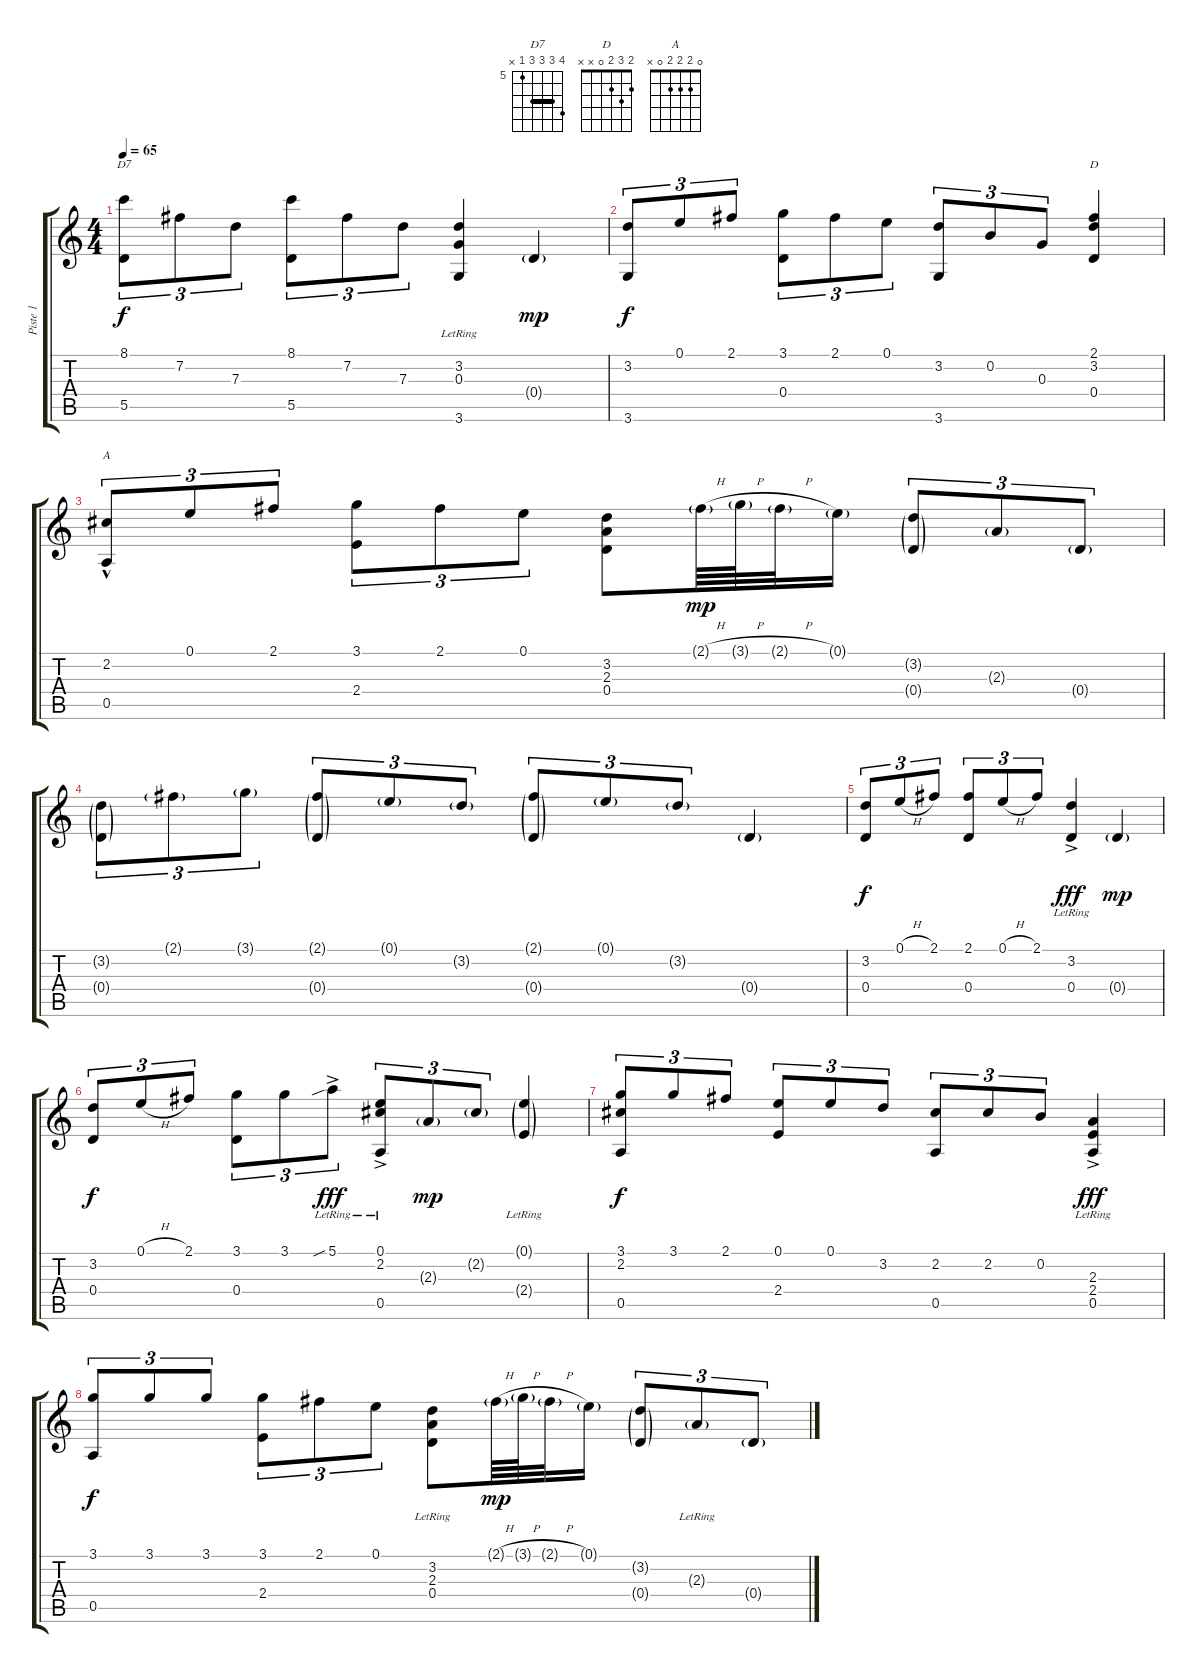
\track ("Piste 1" "Piste 1") {instrument acousticguitarsteel}
\staff {score tabs}
\tuning (E4 B3 G3 D3 A2 E2) {hide}
\chord ("D7" 8 7 7 7 5 x) {firstfret 5 barre 7}
\chord ("D" 2 3 2 0 x x)
\chord ("A" 0 2 2 2 0 x)
\ts (4 4)
\tempo 65
\clef g2
\ks c
(8.1 5.5).8{tu (3 2) ch "D7" dy f} 7.2.8{tu (3 2)} 7.3.8{tu (3 2)} (8.1 5.5).8{tu (3 2)} 7.2.8{tu (3 2)} 7.3.8{tu (3 2)} (3.2{lr} 0.3 3.6).4 0.4{g}.4{dy mp} |
(3.2 3.6).8{tu (3 2) dy f} 0.1.8{tu (3 2)} 2.1.8{tu (3 2)} (3.1 0.4).8{tu (3 2)} 2.1.8{tu (3 2)} 0.1.8{tu (3 2)} (3.2 3.6).8{tu (3 2)} 0.2.8{tu (3 2)} 0.3.8{tu (3 2)} (2.1 3.2 0.4).4{ch "D"} |
(2.2{hac} 0.5).8{tu (3 2) ch "A"} 0.1.8{tu (3 2)} 2.1.8{tu (3 2)} (3.1 2.4).8{tu (3 2)} 2.1.8{tu (3 2)} 0.1.8{tu (3 2)} (3.2 2.3 0.4).8 2.1{h g}.64{dy mp} 3.1{h g}.64 2.1{h g}.32 0.1{g}.16 (3.2{g} 0.4{g}).8{tu (3 2)} 2.3{g}.8{tu (3 2)} 0.4{g}.8{tu (3 2)} |
(3.2{g} 0.4{g}).8{tu (3 2)} 2.1{g}.8{tu (3 2)} 3.1{g}.8{tu (3 2)} (2.1{g} 0.4{g}).8{tu (3 2)} 0.1{g}.8{tu (3 2)} 3.2{g}.8{tu (3 2)} (2.1{g} 0.4{g}).8{tu (3 2)} 0.1{g}.8{tu (3 2)} 3.2{g}.8{tu (3 2)} 0.4{g}.4 |
(3.2 0.4).8{tu (3 2) dy f} 0.1{h}.8{tu (3 2)} 2.1.8{tu (3 2)} (2.1 0.4).8{tu (3 2)} 0.1{h}.8{tu (3 2)} 2.1.8{tu (3 2)} (3.2{ac lr} 0.4).4{dy fff} 0.4{g}.4{dy mp} |
(3.2 0.4).8{tu (3 2) dy f} 0.1{h}.8{tu (3 2)} 2.1.8{tu (3 2)} (3.1 0.4).8{tu (3 2)} 3.1.8{tu (3 2)} 5.1{sib ac lr}.8{tu (3 2) dy fff} (0.1{lr} 2.2{lr} 0.5{ac}).8{tu (3 2)} 2.3{g}.8{tu (3 2) dy mp} 2.2{g}.8{tu (3 2)} (0.1{g lr} 2.4{g}).4 |
(3.1 2.2 0.5).8{tu (3 2) dy f} 3.1.8{tu (3 2)} 2.1.8{tu (3 2)} (0.1 2.4).8{tu (3 2)} 0.1.8{tu (3 2)} 3.2.8{tu (3 2)} (2.2 0.5).8{tu (3 2)} 2.2.8{tu (3 2)} 0.2.8{tu (3 2)} (2.3{ac lr} 2.4 0.5).4{dy fff} |
(3.1 0.5).8{tu (3 2) dy f} 3.1.8{tu (3 2)} 3.1.8{tu (3 2)} (3.1 2.4).8{tu (3 2)} 2.1.8{tu (3 2)} 0.1.8{tu (3 2)} (3.2{lr} 2.3{lr} 0.4{lr}).8 2.1{h g}.64{dy mp} 3.1{h g}.64 2.1{h g}.32 0.1{g}.16 (3.2{g} 0.4{g}).8{tu (3 2)} 2.3{g lr}.8{tu (3 2)} 0.4{g}.8{tu (3 2)}
